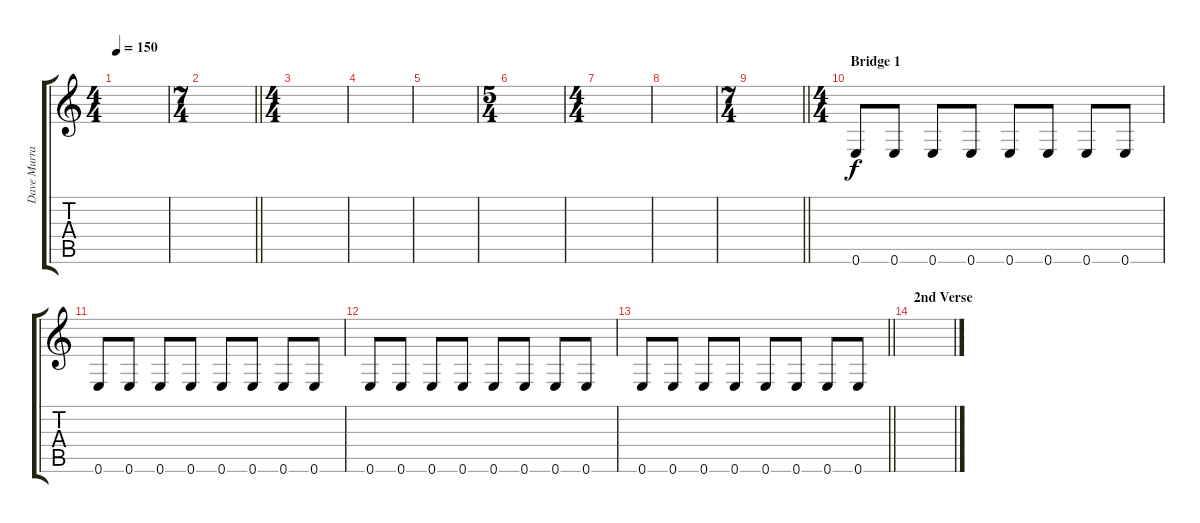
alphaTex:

\track ("Dave Murray" "Dave Murra") {instrument distortionguitar}
\staff {score tabs}
\tuning (E4 B3 G3 D3 A2 E2) {hide}
\ts (4 4)
\tempo 150
\clef g2
\ks c
|
\ts (7 4)
\barLineRight lightlight
|
\ts (4 4)
|
|
|
\ts (5 4)
|
\ts (4 4)
|
|
\ts (7 4)
\barLineRight lightlight
|
\ts (4 4)
\section ("" "Bridge 1")
0.6.8{volume 9} 0.6.8 0.6.8 0.6.8 0.6.8 0.6.8 0.6.8 0.6.8 |
0.6.8 0.6.8 0.6.8 0.6.8 0.6.8 0.6.8 0.6.8 0.6.8 |
0.6.8{volume 9} 0.6.8 0.6.8 0.6.8 0.6.8 0.6.8 0.6.8 0.6.8 |
\barLineRight lightlight
0.6.8 0.6.8 0.6.8 0.6.8 0.6.8 0.6.8 0.6.8 0.6.8 |
\section ("" "2nd Verse")
